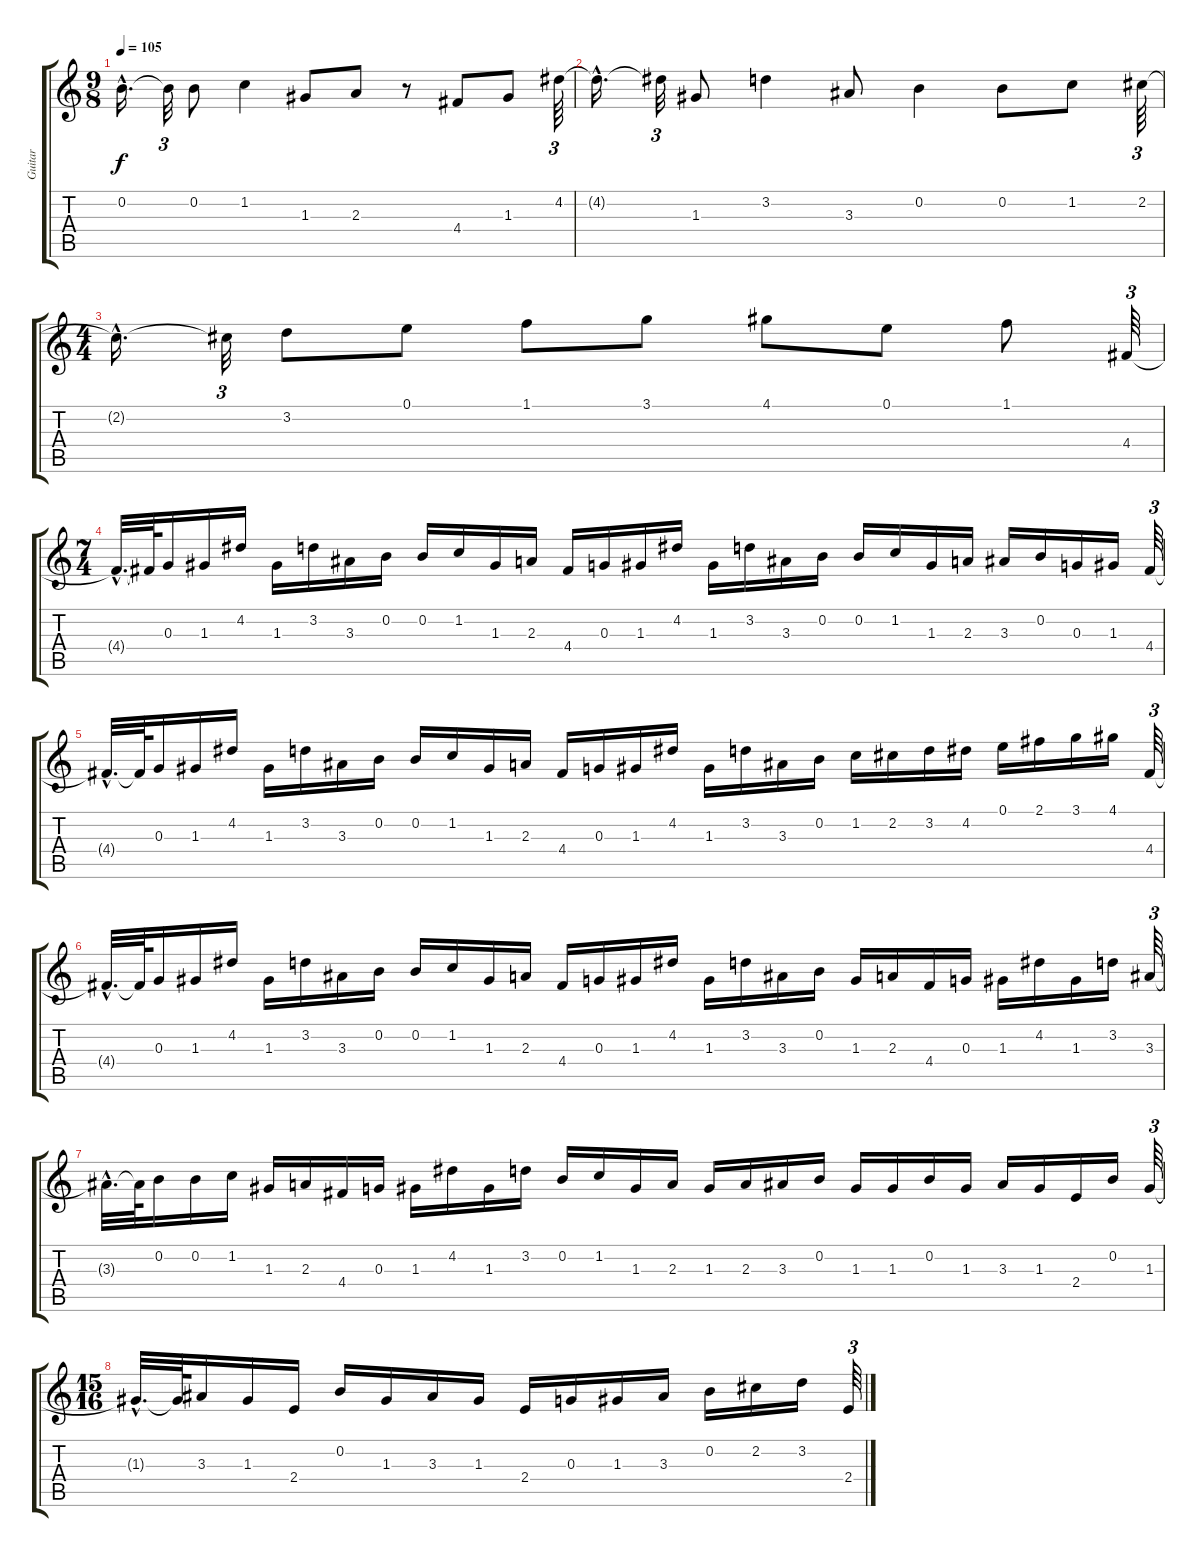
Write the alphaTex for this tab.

\track ("Guitar" "Guitar") {instrument distortionguitar}
\staff {score tabs}
\tuning (E4 B3 G3 D3 A2 E2) {hide}
\ts (9 8)
\tempo 105
\clef g2
\ks c
0.2{hac t}.16{d dy f} 0.2{t}.32{tu (3 2)} 0.2.8 1.2.4 1.3.8 2.3.8 r.8 4.4.8 1.3.8 4.2.64{tu (3 2)} |
4.2{hac t}.16{d} 4.2{t}.32{tu (3 2)} 1.3.8 3.2.4 3.3.8 0.2.4 0.2.8 1.2.8 2.2.64{tu (3 2)} |
\ts (4 4)
2.2{hac t}.16{d} 2.2{t}.32{tu (3 2)} 3.2.8 0.1.8 1.1.8 3.1.8 4.1.8 0.1.8 1.1.8 4.4.64{tu (3 2)} |
\ts (7 4)
4.4{hac t}.32{d} 4.4{t}.64 0.3.16 1.3.16 4.2.16 1.3.16 3.2.16 3.3.16 0.2.16 0.2.16 1.2.16 1.3.16 2.3.16 4.4.16 0.3.16 1.3.16 4.2.16 1.3.16 3.2.16 3.3.16 0.2.16 0.2.16 1.2.16 1.3.16 2.3.16 3.3.16 0.2.16 0.3.16 1.3.16 4.4.64{tu (3 2)} |
4.4{hac t}.32{d} 4.4{t}.64 0.3.16 1.3.16 4.2.16 1.3.16 3.2.16 3.3.16 0.2.16 0.2.16 1.2.16 1.3.16 2.3.16 4.4.16 0.3.16 1.3.16 4.2.16 1.3.16 3.2.16 3.3.16 0.2.16 1.2.16 2.2.16 3.2.16 4.2.16 0.1.16 2.1.16 3.1.16 4.1.16 4.4.64{tu (3 2)} |
4.4{hac t}.32{d} 4.4{t}.64 0.3.16 1.3.16 4.2.16 1.3.16 3.2.16 3.3.16 0.2.16 0.2.16 1.2.16 1.3.16 2.3.16 4.4.16 0.3.16 1.3.16 4.2.16 1.3.16 3.2.16 3.3.16 0.2.16 1.3.16 2.3.16 4.4.16 0.3.16 1.3.16 4.2.16 1.3.16 3.2.16 3.3.64{tu (3 2)} |
3.3{hac t}.32{d} 3.3{t}.64 0.2.16 0.2.16 1.2.16 1.3.16 2.3.16 4.4.16 0.3.16 1.3.16 4.2.16 1.3.16 3.2.16 0.2.16 1.2.16 1.3.16 2.3.16 1.3.16 2.3.16 3.3.16 0.2.16 1.3.16 1.3.16 0.2.16 1.3.16 3.3.16 1.3.16 2.4.16 0.2.16 1.3.64{tu (3 2)} |
\ts (15 16)
1.3{hac t}.32{d} 1.3{t}.64 3.3.16 1.3.16 2.4.16 0.2.16 1.3.16 3.3.16 1.3.16 2.4.16 0.3.16 1.3.16 3.3.16 0.2.16 2.2.16 3.2.16 2.4.64{tu (3 2) volume 9}
